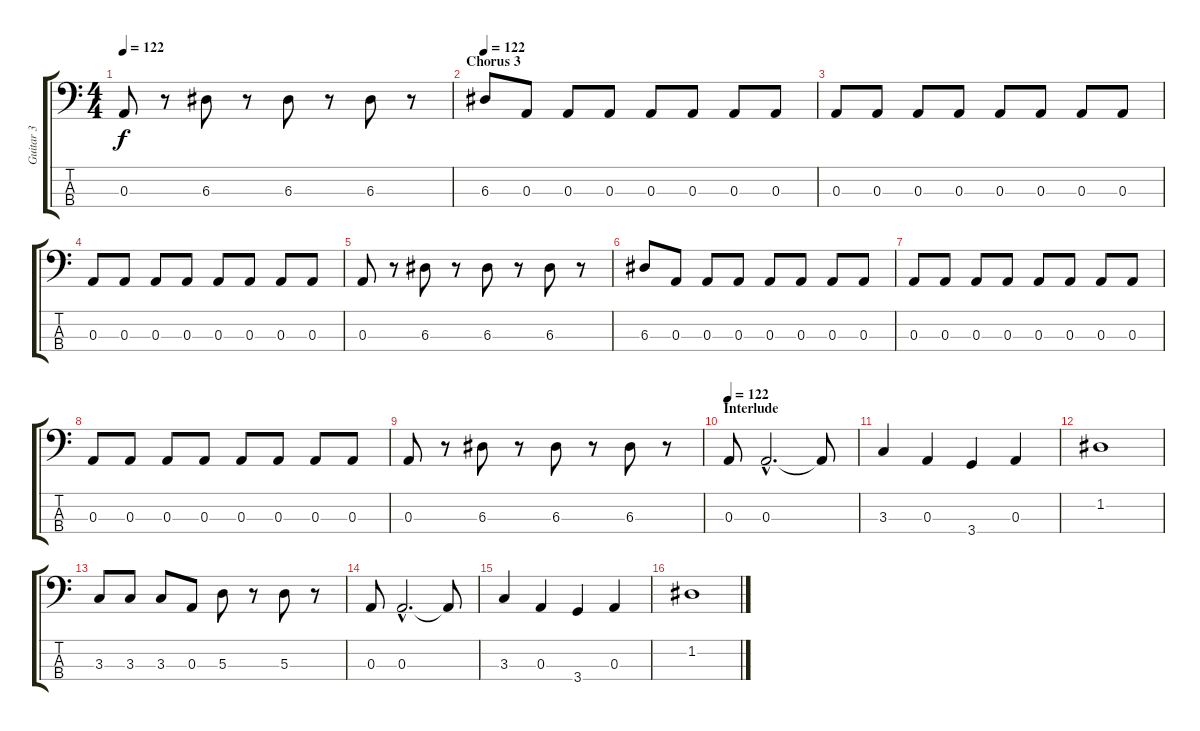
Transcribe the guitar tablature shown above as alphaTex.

\track ("Guitar 3" "Guitar 3") {instrument electricbasspick}
\staff {score tabs}
\tuning (G2 D2 A1 E1) {hide}
\ts (4 4)
\tempo 122
\clef f4
\ks c
0.3.8{dy f} r.8 6.3.8 r.8 6.3.8 r.8 6.3.8 r.8 |
\section ("" "Chorus 3")
\tempo 122
6.3.8 0.3.8 0.3.8 0.3.8 0.3.8 0.3.8 0.3.8 0.3.8 |
0.3.8 0.3.8 0.3.8 0.3.8 0.3.8 0.3.8 0.3.8 0.3.8 |
0.3.8 0.3.8 0.3.8 0.3.8 0.3.8 0.3.8 0.3.8 0.3.8 |
0.3.8 r.8 6.3.8 r.8 6.3.8 r.8 6.3.8 r.8 |
6.3.8 0.3.8 0.3.8 0.3.8 0.3.8 0.3.8 0.3.8 0.3.8 |
0.3.8 0.3.8 0.3.8 0.3.8 0.3.8 0.3.8 0.3.8 0.3.8 |
0.3.8 0.3.8 0.3.8 0.3.8 0.3.8 0.3.8 0.3.8 0.3.8 |
0.3.8 r.8 6.3.8 r.8 6.3.8 r.8 6.3.8 r.8 |
\section ("" "Interlude")
\tempo 122
0.3.8 0.3{hac}.2{d} 0.3{t}.8 |
3.3.4 0.3.4 3.4.4 0.3.4 |
1.2.1 |
3.3.8 3.3.8 3.3.8 0.3.8 5.3.8 r.8 5.3.8 r.8 |
0.3.8 0.3{hac}.2{d} 0.3{t}.8 |
3.3.4 0.3.4 3.4.4 0.3.4 |
1.2.1
